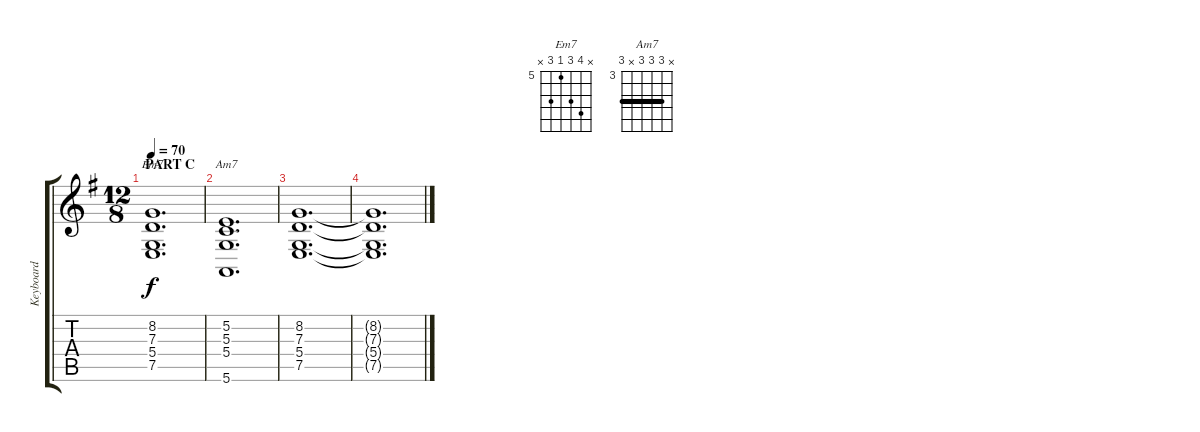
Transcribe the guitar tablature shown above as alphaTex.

\track ("Keyboard" "Keyboard") {instrument percussiveorgan}
\staff {score tabs}
\tuning (E4 B3 G3 D3 A2 E2) {hide}
\chord ("Em7" x 8 7 5 7 x) {firstfret 5}
\chord ("Am7" x 5 5 5 x 5) {firstfret 3 barre 5}
\ts (12 8)
\section ("" "PART C")
\tempo 70
\clef g2
\ks eminor
(8.2 7.3 5.4 7.5).1{d ch "Em7" dy f instrument percussiveorgan} |
(5.2 5.3 5.4 5.6).1{d ch "Am7"} |
(8.2 7.3 5.4 7.5).1{d} |
(8.2{t} 7.3{t} 5.4{t} 7.5{t}).1{d}
